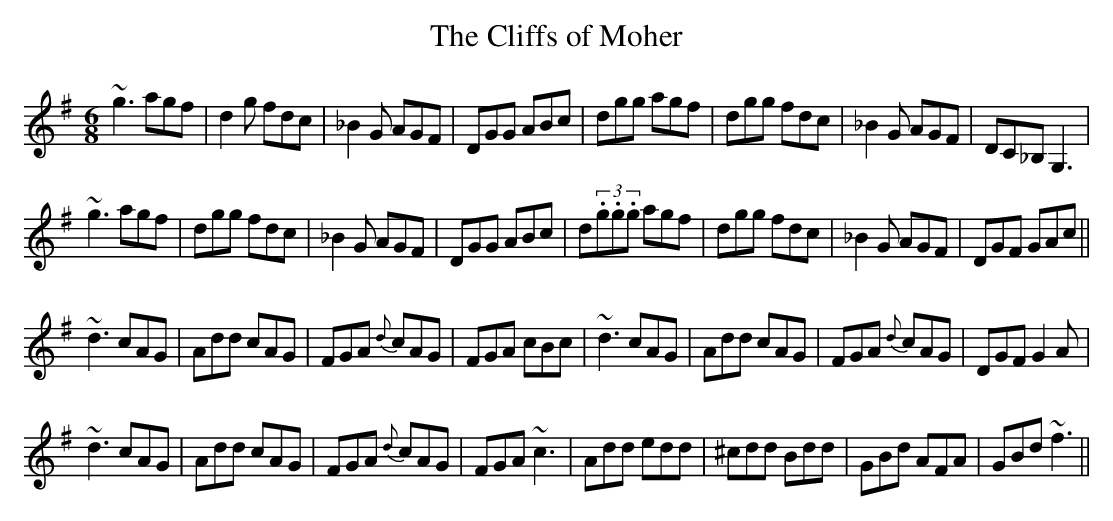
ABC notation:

X:1
T:The Cliffs of Moher
M:6/8
K:G
~g3 agf | d2g fdc | _B2G AGF | DGG ABc |\
dgg agf | dgg fdc | _B2G AGF | DC_B, G,3 |
~g3 agf | dgg fdc | _B2G AGF | DGG ABc |\
d(3.g.g.g agf | dgg fdc | _B2G AGF | DGF GAc ||
~d3 cAG | Add cAG | FGA {d}cAG | FGA cBc |\
~d3 cAG | Add cAG | FGA {d}cAG | DGF G2A |
~d3 cAG | Add cAG | FGA {d}cAG | FGA ~c3 |\
Add edd | ^cdd Bdd | GBd AFA | GBd ~f3 ||
